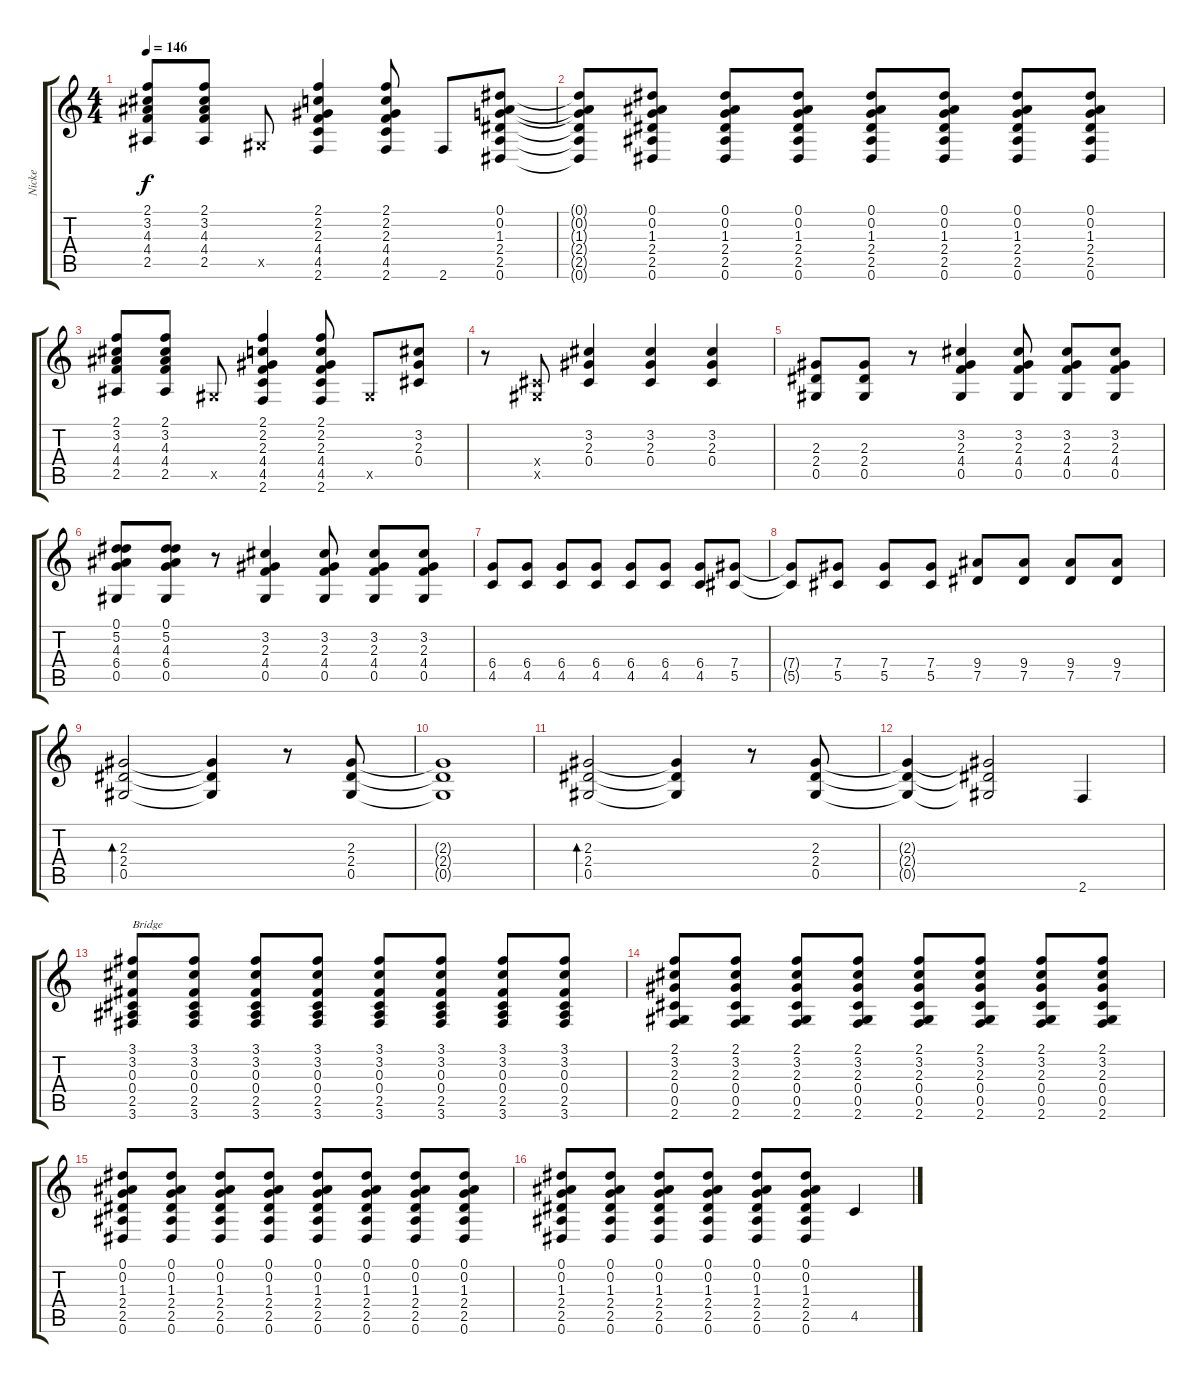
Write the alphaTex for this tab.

\track ("Nicke" "Nicke") {instrument distortionguitar}
\staff {score tabs}
\tuning (Eb4 Bb3 Gb3 Db3 Ab2 Eb2) {hide}
\ts (4 4)
\tempo 146
\clef g2
\ks c
(2.1 3.2 4.3 4.4 2.5).8{dy f} (2.1 3.2 4.3 4.4 2.5).8 0.5{x}.8 (2.1 2.2 2.3 4.4 4.5 2.6).4 (2.1 2.2 2.3 4.4 4.5 2.6).8 2.6.8 (0.1 0.2 1.3 2.4 2.5 0.6).8 |
(0.1{t} 0.2{t} 1.3{t} 2.4{t} 2.5{t} 0.6{t}).8 (0.1 0.2 1.3 2.4 2.5 0.6).8 (0.1 0.2 1.3 2.4 2.5 0.6).8 (0.1 0.2 1.3 2.4 2.5 0.6).8 (0.1 0.2 1.3 2.4 2.5 0.6).8 (0.1 0.2 1.3 2.4 2.5 0.6).8 (0.1 0.2 1.3 2.4 2.5 0.6).8 (0.1 0.2 1.3 2.4 2.5 0.6).8 |
(2.1 3.2 4.3 4.4 2.5).8 (2.1 3.2 4.3 4.4 2.5).8 0.5{x}.8 (2.1 2.2 2.3 4.4 4.5 2.6).4 (2.1 2.2 2.3 4.4 4.5 2.6).8 0.5{x}.8 (3.2 2.3 0.4).8 |
r.8 (0.4{x} 0.5{x}).8 (3.2 2.3 0.4).4 (3.2 2.3 0.4).4 (3.2 2.3 0.4).4 |
(2.3 2.4 0.5).8 (2.3 2.4 0.5).8 r.8 (3.2 2.3 4.4 0.5).4 (3.2 2.3 4.4 0.5).8 (3.2 2.3 4.4 0.5).8 (3.2 2.3 4.4 0.5).8 |
(0.1 5.2 4.3 6.4 0.5).8 (0.1 5.2 4.3 6.4 0.5).8 r.8 (3.2 2.3 4.4 0.5).4 (3.2 2.3 4.4 0.5).8 (3.2 2.3 4.4 0.5).8 (3.2 2.3 4.4 0.5).8 |
(6.4 4.5).8{instrument electricguitarmuted} (6.4 4.5).8 (6.4 4.5).8 (6.4 4.5).8 (6.4 4.5).8 (6.4 4.5).8 (6.4 4.5).8 (7.4 5.5).8 |
(7.4{t} 5.5{t}).8 (7.4 5.5).8 (7.4 5.5).8{instrument distortionguitar} (7.4 5.5).8 (9.4 7.5).8 (9.4 7.5).8 (9.4 7.5).8 (9.4 7.5).8 |
(2.3 2.4 0.5).2{bd 240} (2.3{t} 2.4{t} 0.5{t}).4 r.8 (2.3 2.4 0.5).8 |
(2.3{t} 2.4{t} 0.5{t}).1 |
(2.3 2.4 0.5).2{bd 240} (2.3{t} 2.4{t} 0.5{t}).4 r.8 (2.3 2.4 0.5).8 |
(2.3{t} 2.4{t} 0.5{t}).4 (2.3{t} 2.4{t} 0.5{t}).2 2.6.4 |
(3.1 3.2 0.3 0.4 2.5 3.6).8{txt "Bridge"} (3.1 3.2 0.3 0.4 2.5 3.6).8 (3.1 3.2 0.3 0.4 2.5 3.6).8 (3.1 3.2 0.3 0.4 2.5 3.6).8 (3.1 3.2 0.3 0.4 2.5 3.6).8 (3.1 3.2 0.3 0.4 2.5 3.6).8 (3.1 3.2 0.3 0.4 2.5 3.6).8 (3.1 3.2 0.3 0.4 2.5 3.6).8 |
(2.1 3.2 2.3 0.4 0.5 2.6).8 (2.1 3.2 2.3 0.4 0.5 2.6).8 (2.1 3.2 2.3 0.4 0.5 2.6).8 (2.1 3.2 2.3 0.4 0.5 2.6).8 (2.1 3.2 2.3 0.4 0.5 2.6).8 (2.1 3.2 2.3 0.4 0.5 2.6).8 (2.1 3.2 2.3 0.4 0.5 2.6).8 (2.1 3.2 2.3 0.4 0.5 2.6).8 |
(0.1 0.2 1.3 2.4 2.5 0.6).8 (0.1 0.2 1.3 2.4 2.5 0.6).8 (0.1 0.2 1.3 2.4 2.5 0.6).8 (0.1 0.2 1.3 2.4 2.5 0.6).8 (0.1 0.2 1.3 2.4 2.5 0.6).8 (0.1 0.2 1.3 2.4 2.5 0.6).8 (0.1 0.2 1.3 2.4 2.5 0.6).8 (0.1 0.2 1.3 2.4 2.5 0.6).8 |
(0.1 0.2 1.3 2.4 2.5 0.6).8 (0.1 0.2 1.3 2.4 2.5 0.6).8 (0.1 0.2 1.3 2.4 2.5 0.6).8 (0.1 0.2 1.3 2.4 2.5 0.6).8 (0.1 0.2 1.3 2.4 2.5 0.6).8 (0.1 0.2 1.3 2.4 2.5 0.6).8 4.5.4
